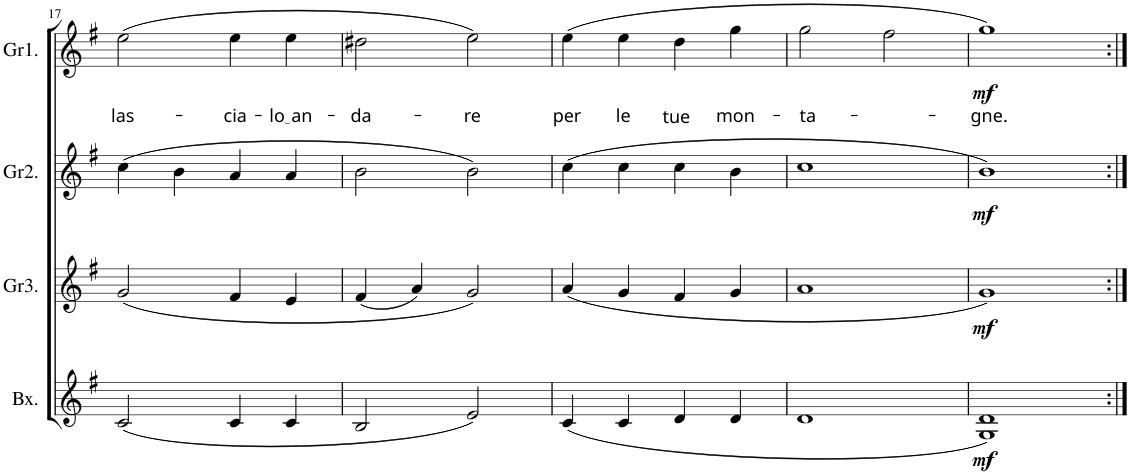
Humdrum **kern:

**kern	**dynam	**kern	**dynam	**kern	**dynam	**kern	**text	**dynam
*part4	*part4	*part3	*part3	*part2	*part2	*part1	*part1	*part1
*staff4	*staff4	*staff3	*staff3	*staff2	*staff2	*staff1	*staff1	*staff1
*I"Baix	*	*I"Gralla3	*	*I"Gralla2	*	*I"Gralla1	*	*
*I'Bx.	*	*I'Gr3.	*	*I'Gr2.	*	*I'Gr1.	*	*
!!LO:PB:g=z
*clefG2	*	*clefG2	*	*clefG2	*	*clefG2	*	*
*k[f#]	*	*k[f#]	*	*k[f#]	*	*k[f#]	*	*
*M4/4	*	*M4/4	*	*M4/4	*	*M4/4	*	*
*met(c)	*	*met(c)	*	*met(c)	*	*met(c)	*	*
=17	=17	=17	=17	=17	=17	=17	=17	=17
!	!	!	!	!	!	!	!LO:LY:b	!
(2c/	.	(2g/	.	(4cc\	.	(2ee\	las-	.
.	.	.	.	4b\	.	.	.	.
!	!	!	!	!	!	!	!LO:LY:b	!
4c/	.	4f#/	.	4a/	.	4ee\	-cia-	.
!	!	!	!	!	!	!	!LO:LY:b	!
4c/	.	4e/	.	4a/	.	4ee\	lo an	.
=18	=18	=18	=18	=18	=18	=18	=18	=18
!	!	!	!	!	!	!	!LO:LY:b	!
2B/	.	(4f#/	.	2b\	.	2dd#X\	-da-	.
.	.	4a/)	.	.	.	.	.	.
!	!	!	!	!	!	!	!LO:LY:b	!
2e/)	.	2g/)	.	2b\)	.	2ee\)	-re	.
=19	=19	=19	=19	=19	=19	=19	=19	=19
!	!	!	!	!	!	!	!LO:LY:b	!
(4c/	.	(4a/	.	(4cc\	.	(4ee\	per	.
!	!	!	!	!	!	!	!LO:LY:b	!
4c/	.	4g/	.	4cc\	.	4ee\	le	.
!	!	!	!	!	!	!	!LO:LY:b	!
4d/	.	4f#/	.	4cc\	.	4dd\	tue	.
!	!	!	!	!	!	!	!LO:LY:b	!
4d/	.	4g/	.	4b\	.	4gg\	mon-	.
=20	=20	=20	=20	=20	=20	=20	=20	=20
!	!	!	!	!	!	!	!LO:LY:b	!
1d	.	1a	.	1cc	.	2gg\	-ta-	.
.	.	.	.	.	.	2ff#\	.	.
=21	=21	=21	=21	=21	=21	=21	=21	=21
!	!LO:DY:b	!	!LO:DY:b	!	!LO:DY:b	!	!LO:LY:b	!LO:DY:b
1G 1d)	mf	1g)	mf	1b)	mf	1gg)	-gne.	mf
=:|!	=:|!	=:|!	=:|!	=:|!	=:|!	=:|!	=:|!	=:|!
*-	*-	*-	*-	*-	*-	*-	*-	*-
